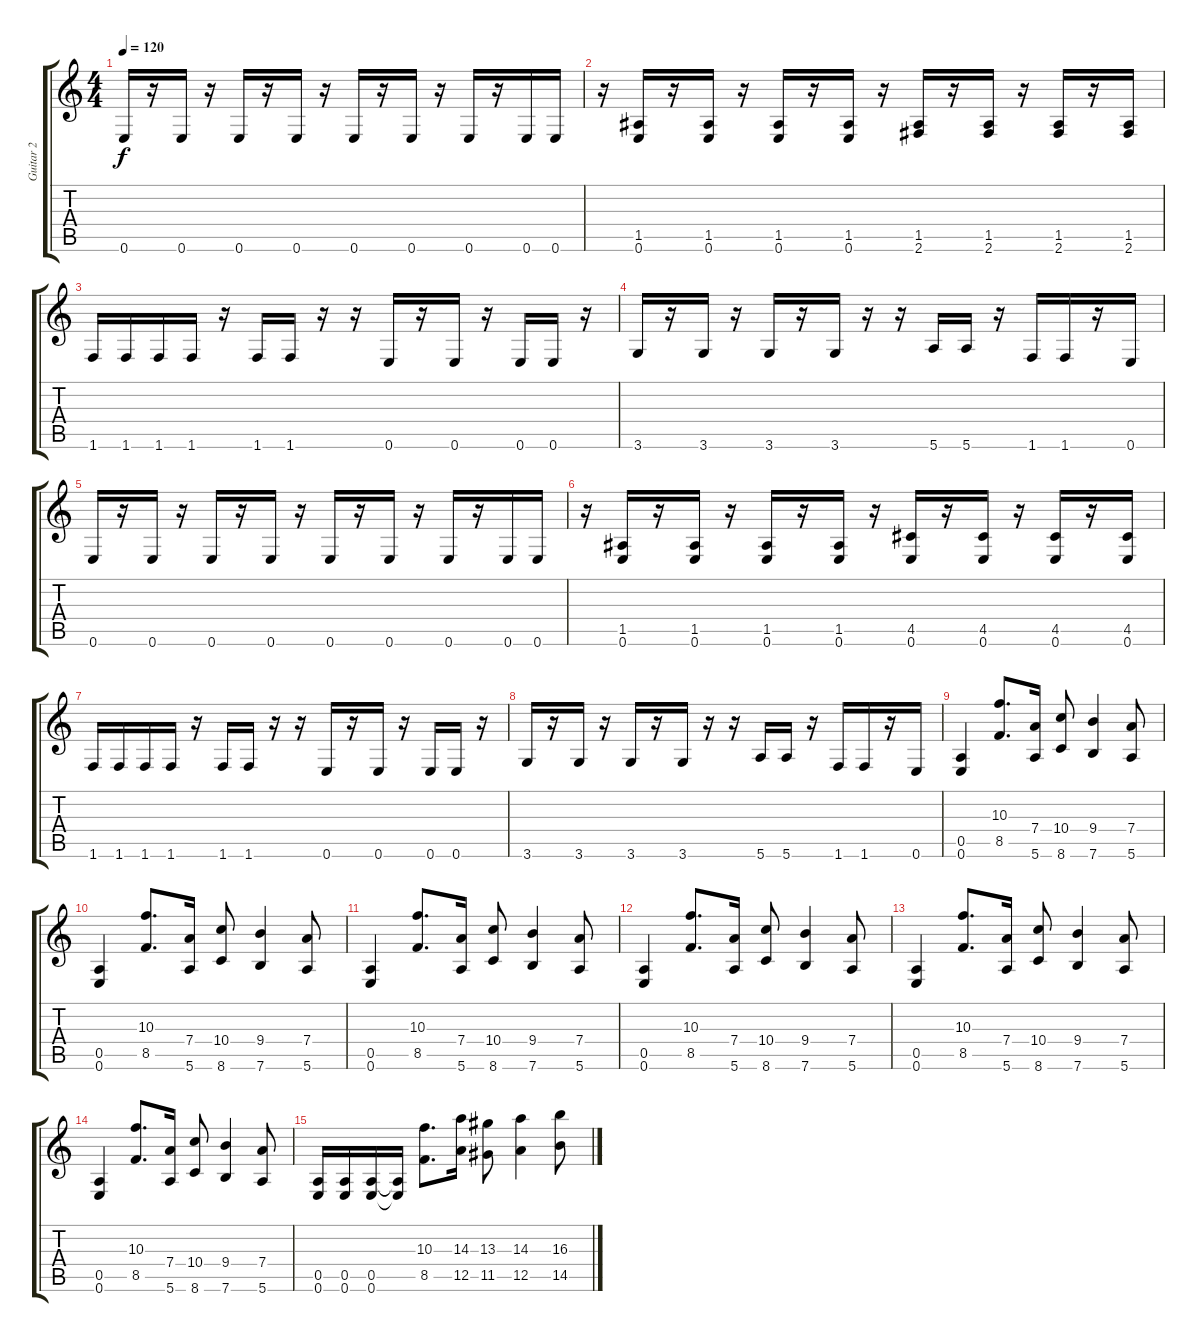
\track ("Guitar 2" "Guitar 2") {instrument distortionguitar}
\staff {score tabs}
\tuning (E4 B3 G3 D3 A2 E2) {hide}
\ts (4 4)
\tempo 120
\clef g2
\ks c
0.6.16{dy f} r.16 0.6.16 r.16 0.6.16 r.16 0.6.16 r.16 0.6.16 r.16 0.6.16 r.16 0.6.16 r.16 0.6.16 0.6.16 |
r.16 (1.5 0.6).16 r.16 (1.5 0.6).16 r.16 (1.5 0.6).16 r.16 (1.5 0.6).16 r.16 (1.5 2.6).16 r.16 (1.5 2.6).16 r.16 (1.5 2.6).16 r.16 (1.5 2.6).16 |
1.6.16 1.6.16 1.6.16 1.6.16 r.16 1.6.16 1.6.16 r.16 r.16 0.6.16 r.16 0.6.16 r.16 0.6.16 0.6.16 r.16 |
3.6.16 r.16 3.6.16 r.16 3.6.16 r.16 3.6.16 r.16 r.16 5.6.16 5.6.16 r.16 1.6.16 1.6.16 r.16 0.6.16 |
0.6.16 r.16 0.6.16 r.16 0.6.16 r.16 0.6.16 r.16 0.6.16 r.16 0.6.16 r.16 0.6.16 r.16 0.6.16 0.6.16 |
r.16 (1.5 0.6).16 r.16 (1.5 0.6).16 r.16 (1.5 0.6).16 r.16 (1.5 0.6).16 r.16 (4.5 0.6).16 r.16 (4.5 0.6).16 r.16 (4.5 0.6).16 r.16 (4.5 0.6).16 |
1.6.16 1.6.16 1.6.16 1.6.16 r.16 1.6.16 1.6.16 r.16 r.16 0.6.16 r.16 0.6.16 r.16 0.6.16 0.6.16 r.16 |
3.6.16 r.16 3.6.16 r.16 3.6.16 r.16 3.6.16 r.16 r.16 5.6.16 5.6.16 r.16 1.6.16 1.6.16 r.16 0.6.16 |
(0.5 0.6).4 (10.3 8.5).8{d} (7.4 5.6).16 (10.4 8.6).8 (9.4 7.6).4 (7.4 5.6).8 |
(0.5 0.6).4 (10.3 8.5).8{d} (7.4 5.6).16 (10.4 8.6).8 (9.4 7.6).4 (7.4 5.6).8 |
(0.5 0.6).4 (10.3 8.5).8{d} (7.4 5.6).16 (10.4 8.6).8 (9.4 7.6).4 (7.4 5.6).8 |
(0.5 0.6).4 (10.3 8.5).8{d} (7.4 5.6).16 (10.4 8.6).8 (9.4 7.6).4 (7.4 5.6).8 |
(0.5 0.6).4 (10.3 8.5).8{d} (7.4 5.6).16 (10.4 8.6).8 (9.4 7.6).4 (7.4 5.6).8 |
(0.5 0.6).4 (10.3 8.5).8{d} (7.4 5.6).16 (10.4 8.6).8 (9.4 7.6).4 (7.4 5.6).8 |
(0.5 0.6).16 (0.5 0.6).16 (0.5 0.6).16 (0.5{t} 0.6{t}).16 (10.3 8.5).8{d} (14.3 12.5).16 (13.3 11.5).8 (14.3 12.5).4 (16.3 14.5).8
